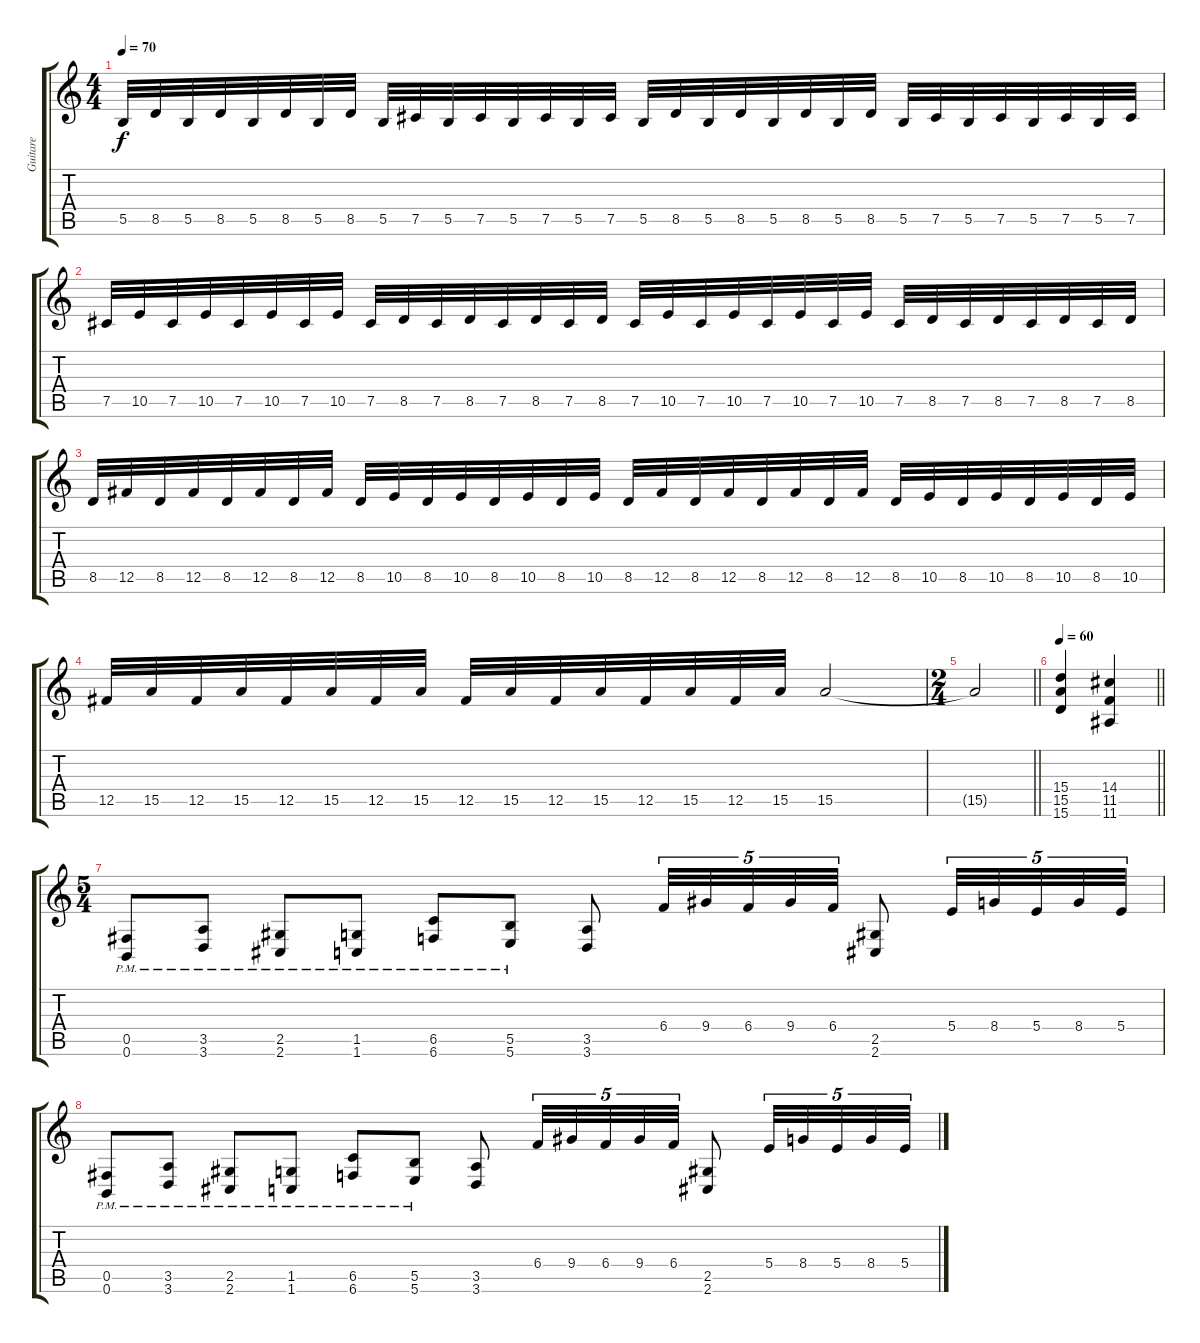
\track ("Guitare" "Guitare") {instrument distortionguitar}
\staff {score tabs}
\tuning (Db4 Ab3 E3 B2 Gb2 B1) {hide}
\ts (4 4)
\section ("" "")
\tempo 70
\clef g2
\ks c
5.5.32{dy f} 8.5.32 5.5.32 8.5.32 5.5.32 8.5.32 5.5.32 8.5.32 5.5.32 7.5.32 5.5.32 7.5.32 5.5.32 7.5.32 5.5.32 7.5.32 5.5.32 8.5.32 5.5.32 8.5.32 5.5.32 8.5.32 5.5.32 8.5.32 5.5.32 7.5.32 5.5.32 7.5.32 5.5.32 7.5.32 5.5.32 7.5.32 |
7.5.32 10.5.32 7.5.32 10.5.32 7.5.32 10.5.32 7.5.32 10.5.32 7.5.32 8.5.32 7.5.32 8.5.32 7.5.32 8.5.32 7.5.32 8.5.32 7.5.32 10.5.32 7.5.32 10.5.32 7.5.32 10.5.32 7.5.32 10.5.32 7.5.32 8.5.32 7.5.32 8.5.32 7.5.32 8.5.32 7.5.32 8.5.32 |
8.5.32 12.5.32 8.5.32 12.5.32 8.5.32 12.5.32 8.5.32 12.5.32 8.5.32 10.5.32 8.5.32 10.5.32 8.5.32 10.5.32 8.5.32 10.5.32 8.5.32 12.5.32 8.5.32 12.5.32 8.5.32 12.5.32 8.5.32 12.5.32 8.5.32 10.5.32 8.5.32 10.5.32 8.5.32 10.5.32 8.5.32 10.5.32 |
12.5.32 15.5.32 12.5.32 15.5.32 12.5.32 15.5.32 12.5.32 15.5.32 12.5.32 15.5.32 12.5.32 15.5.32 12.5.32 15.5.32 12.5.32 15.5.32 15.5.2 |
\ts (2 4)
\barLineRight lightlight
15.5{t}.2 |
\section ("" "")
\tempo 60
\barLineRight lightlight
(15.4 15.5 15.6).4{volume 15} (14.4 11.5 11.6).4 |
\ts (5 4)
\section ("" "")
(0.5{pm} 0.6{pm}).8 (3.5{pm} 3.6{pm}).8 (2.5{pm} 2.6{pm}).8 (1.5{pm} 1.6{pm}).8 (6.5{pm} 6.6{pm}).8 (5.5{pm} 5.6{pm}).8 (3.5 3.6).8 6.4.32{tu (5 4)} 9.4.32{tu (5 4)} 6.4.32{tu (5 4)} 9.4.32{tu (5 4)} 6.4.32{tu (5 4)} (2.5 2.6).8 5.4.32{tu (5 4)} 8.4.32{tu (5 4)} 5.4.32{tu (5 4)} 8.4.32{tu (5 4)} 5.4.32{tu (5 4)} |
(0.5{pm} 0.6{pm}).8 (3.5{pm} 3.6{pm}).8 (2.5{pm} 2.6{pm}).8 (1.5{pm} 1.6{pm}).8 (6.5{pm} 6.6{pm}).8 (5.5{pm} 5.6{pm}).8 (3.5 3.6).8 6.4.32{tu (5 4)} 9.4.32{tu (5 4)} 6.4.32{tu (5 4)} 9.4.32{tu (5 4)} 6.4.32{tu (5 4)} (2.5 2.6).8 5.4.32{tu (5 4)} 8.4.32{tu (5 4)} 5.4.32{tu (5 4)} 8.4.32{tu (5 4)} 5.4.32{tu (5 4)}
